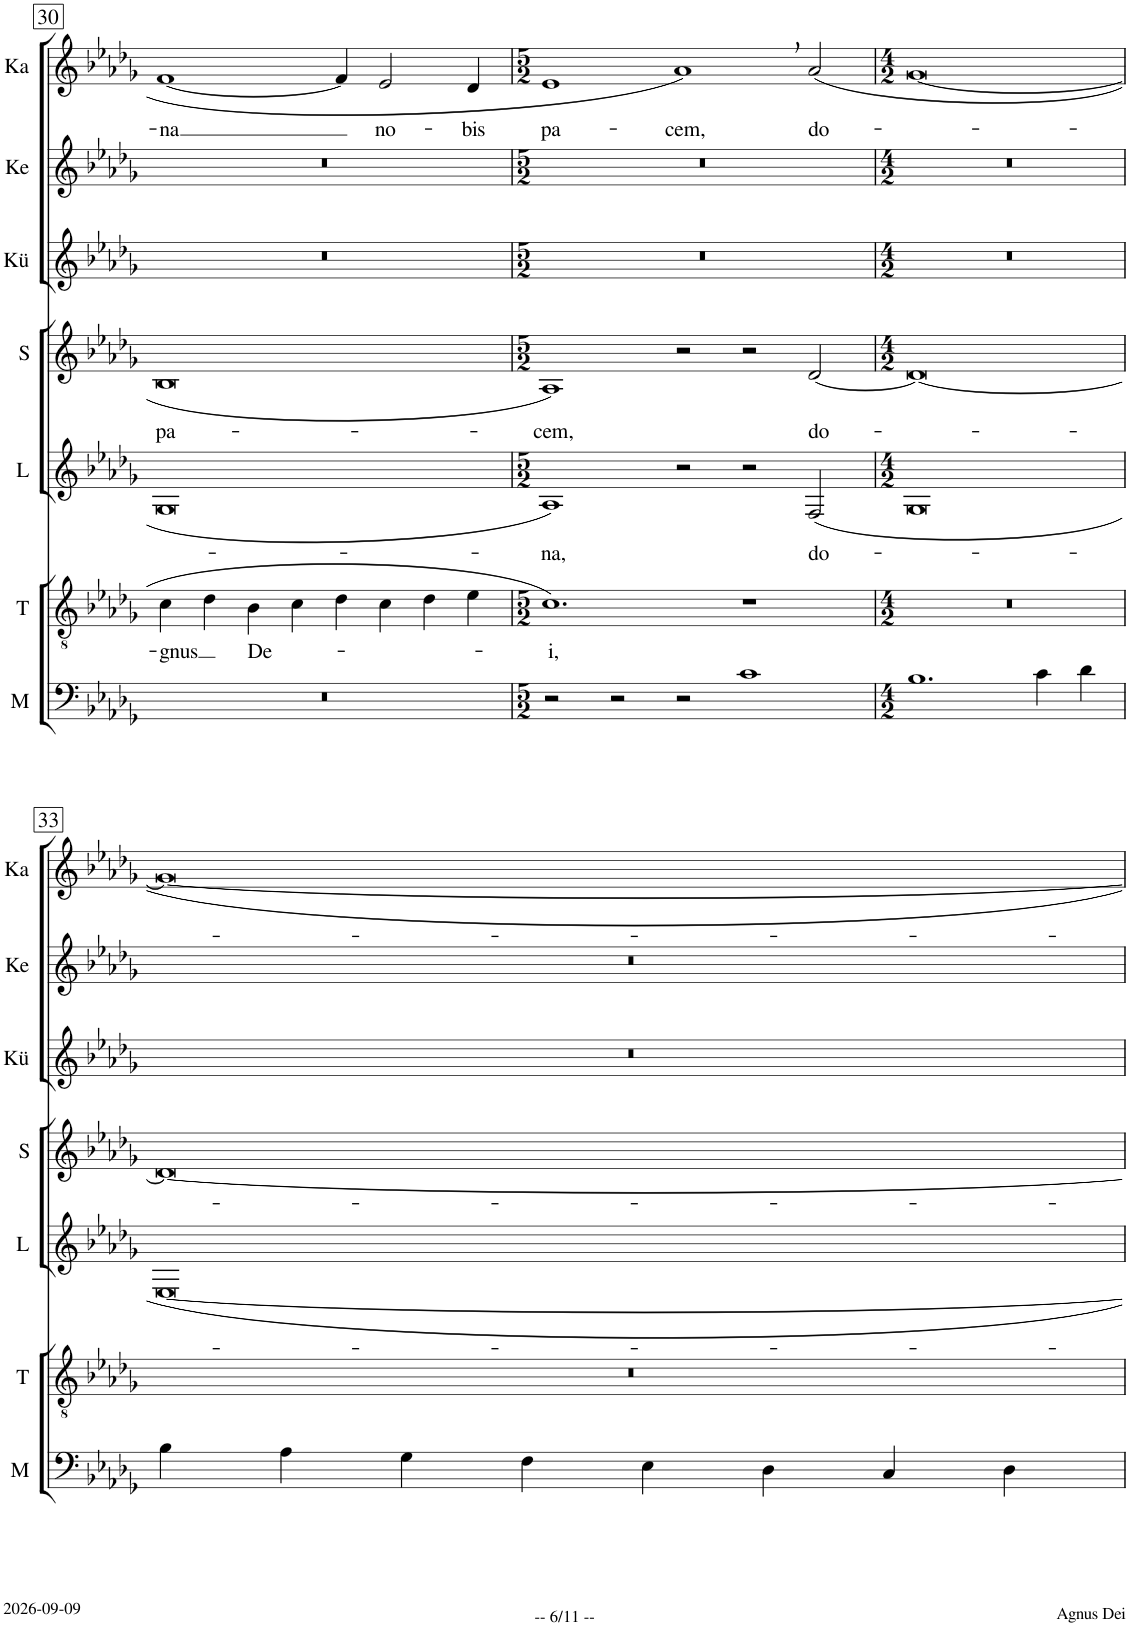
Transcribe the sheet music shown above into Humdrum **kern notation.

**kern	**kern	**text	**kern	**text	**kern	**text	**kern	**kern	**kern	**text
*part7	*part6	*part6	*part5	*part5	*part4	*part4	*part3	*part2	*part1	*part1
*staff7	*staff6	*staff6	*staff5	*staff5	*staff4	*staff4	*staff3	*staff2	*staff1	*staff1
*I"M	*I"T	*	*I"L	*	*I"S	*	*I"Kü	*I"Ke	*I"Ka	*
*I'M	*I'T	*	*I'L	*	*I'S	*	*I'Kü	*I'Ke	*I'Ka	*
!!LO:PB:g=z
*clefF4	*clefGv2	*	*clefG2	*	*clefG2	*	*clefG2	*clefG2	*clefG2	*
*k[b-e-a-d-g-]	*k[b-e-a-d-g-]	*	*k[b-e-a-d-g-]	*	*k[b-e-a-d-g-]	*	*k[b-e-a-d-g-]	*k[b-e-a-d-g-]	*k[b-e-a-d-g-]	*
*M4/2	*M4/2	*	*M4/2	*	*M4/2	*	*M4/2	*M4/2	*M4/2	*
=30	=30	=30	=30	=30	=30	=30	=30	=30	=30	=30
!	!	!LO:LY:b	!	!	!	!LO:LY:b	!	!	!	!LO:LY:b
0r	4c\	-gnus	0G-	.	0B-	pa-	0r	0r	[1f	-na
.	4d-\	.	.	.	.	.	.	.	.	.
!	!	!LO:LY:b	!	!	!	!	!	!	!	!
.	4B-\	De-	.	.	.	.	.	.	.	.
.	4c\	.	.	.	.	.	.	.	.	.
.	4d-\	.	.	.	.	.	.	.	4f/]	.
!	!	!	!	!	!	!	!	!	!	!LO:LY:b
.	4c\	.	.	.	.	.	.	.	2e-/	no-
.	4d-\	.	.	.	.	.	.	.	.	.
!	!	!	!	!	!	!	!	!	!	!LO:LY:b
.	4e-\	.	.	.	.	.	.	.	4d-/	-bis
=31	=31	=31	=31	=31	=31	=31	=31	=31	=31	=31
*M5/2	*M5/2	*	*M5/2	*	*M5/2	*	*M5/2	*M5/2	*M5/2	*
!	!	!LO:LY:b	!	!LO:LY:b	!	!LO:LY:b	!	!	!	!LO:LY:b
2r	1.c	-i,	1A-	-na,	1A-	cem,	2%5r	2%5r	1e-	pa-
2r	.	.	.	.	.	.	.	.	.	.
!	!	!	!	!	!	!	!	!	!	!LO:LY:b
2r	.	.	2r	.	2r	.	.	.	1a-,	-cem,
1c	1r	.	2r	.	2r	.	.	.	.	.
!	!	!	!	!LO:LY:b	!	!LO:LY:b	!	!	!	!LO:LY:b
.	.	.	2F/	do-	[2d-/	do-	.	.	2a-/	do-
=32	=32	=32	=32	=32	=32	=32	=32	=32	=32	=32
*M4/2	*M4/2	*	*M4/2	*	*M4/2	*	*M4/2	*M4/2	*M4/2	*
1.B-	0r	.	0G-	.	0d-_	.	0r	0r	[0g-	.
4c\	.	.	.	.	.	.	.	.	.	.
4d-\	.	.	.	.	.	.	.	.	.	.
!!LO:LB:g=z
=33	=33	=33	=33	=33	=33	=33	=33	=33	=33	=33
4B-\	0r	.	[0E-	.	0d-_	.	0r	0r	0g-_	.
4A-\	.	.	.	.	.	.	.	.	.	.
4G-\	.	.	.	.	.	.	.	.	.	.
4F\	.	.	.	.	.	.	.	.	.	.
4E-\	.	.	.	.	.	.	.	.	.	.
4D-\	.	.	.	.	.	.	.	.	.	.
4C/	.	.	.	.	.	.	.	.	.	.
4D-\	.	.	.	.	.	.	.	.	.	.
=	=	=	=	=	=	=	=	=	=	=
*-	*-	*-	*-	*-	*-	*-	*-	*-	*-	*-
